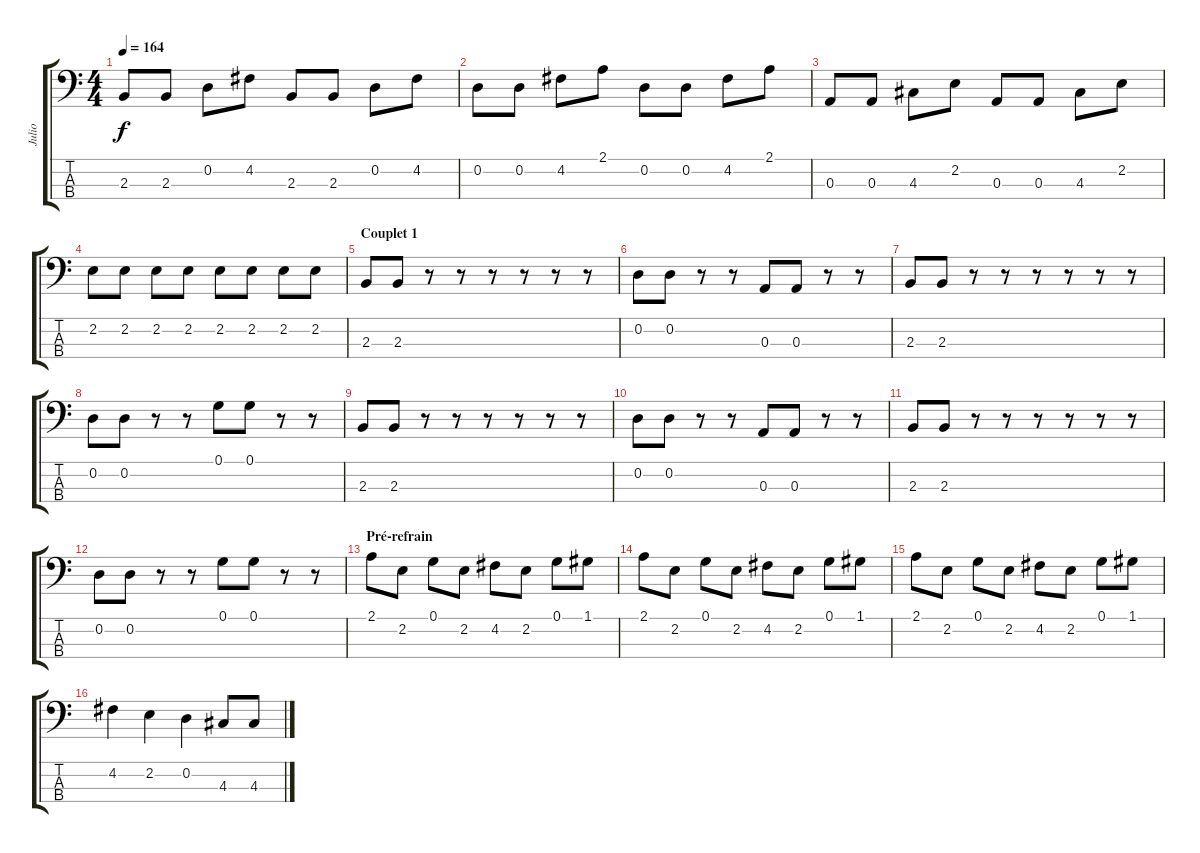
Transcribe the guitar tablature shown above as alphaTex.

\track ("Julio" "Julio") {instrument electricbassfinger}
\staff {score tabs}
\tuning (G2 D2 A1 E1) {hide}
\ts (4 4)
\tempo 164
\clef f4
\ks c
2.3.8{dy f} 2.3.8 0.2.8 4.2.8 2.3.8 2.3.8 0.2.8 4.2.8 |
0.2.8 0.2.8 4.2.8 2.1.8 0.2.8 0.2.8 4.2.8 2.1.8 |
0.3.8 0.3.8 4.3.8 2.2.8 0.3.8 0.3.8 4.3.8 2.2.8 |
2.2.8 2.2.8 2.2.8 2.2.8 2.2.8 2.2.8 2.2.8 2.2.8 |
\section ("" "Couplet 1")
2.3.8 2.3.8 r.8 r.8 r.8 r.8 r.8 r.8 |
0.2.8 0.2.8 r.8 r.8 0.3.8 0.3.8 r.8 r.8 |
2.3.8 2.3.8 r.8 r.8 r.8 r.8 r.8 r.8 |
0.2.8 0.2.8 r.8 r.8 0.1.8 0.1.8 r.8 r.8 |
2.3.8 2.3.8 r.8 r.8 r.8 r.8 r.8 r.8 |
0.2.8 0.2.8 r.8 r.8 0.3.8 0.3.8 r.8 r.8 |
2.3.8 2.3.8 r.8 r.8 r.8 r.8 r.8 r.8 |
0.2.8 0.2.8 r.8 r.8 0.1.8 0.1.8 r.8 r.8 |
\section ("" "Pré-refrain")
2.1.8 2.2.8 0.1.8 2.2.8 4.2.8 2.2.8 0.1.8 1.1.8 |
2.1.8 2.2.8 0.1.8 2.2.8 4.2.8 2.2.8 0.1.8 1.1.8 |
2.1.8 2.2.8 0.1.8 2.2.8 4.2.8 2.2.8 0.1.8 1.1.8 |
4.2.4 2.2.4 0.2.4 4.3.8 4.3.8
